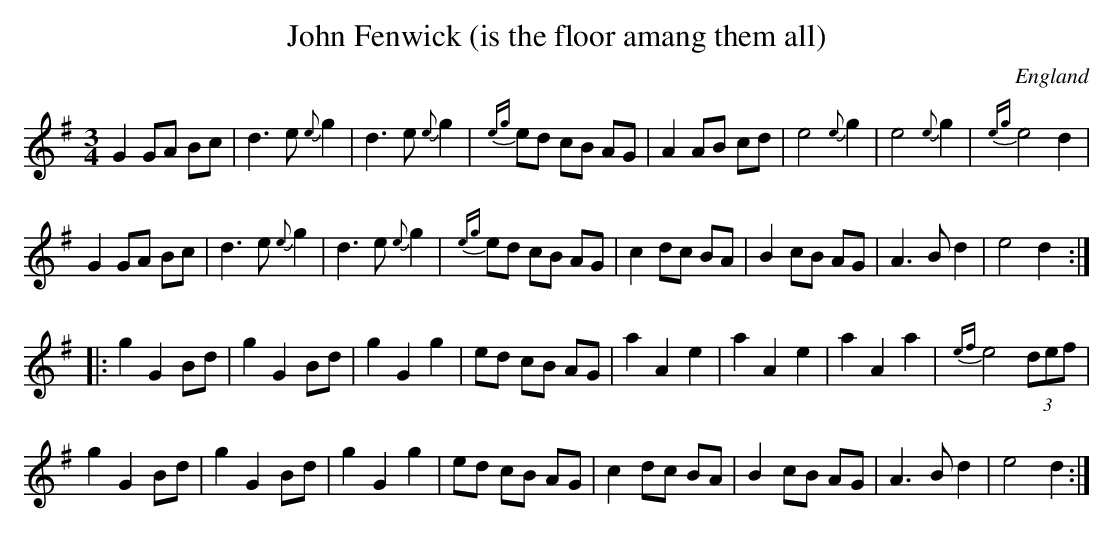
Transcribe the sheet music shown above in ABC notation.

X:1
T:John Fenwick (is the floor amang them all)
O:England
M:3/4
K:G
G2GA Bc|d3e {e}g2|d3e {e}g2|{eg}ed cB AG|\
A2 AB cd|e4 {e}g2|e4 {e}g2|{eg}e4 d2|
G2 GA Bc|d3e {e}g2|d3e {e}g2|{eg}ed cB AG|\
c2 dc BA|B2 cB AG|A3B d2|e4 d2::
g2 G2 Bd|g2 G2 Bd|g2 G2 g2|ed cB AG|\
a2 A2 e2|a2 A2 e2|a2 A2 a2|{ef}e4 (3def|
g2 G2 Bd|g2 G2 Bd|g2 G2 g2|ed cB AG|\
c2 dc BA|B2 cB AG|A3B d2|e4 d2:|
